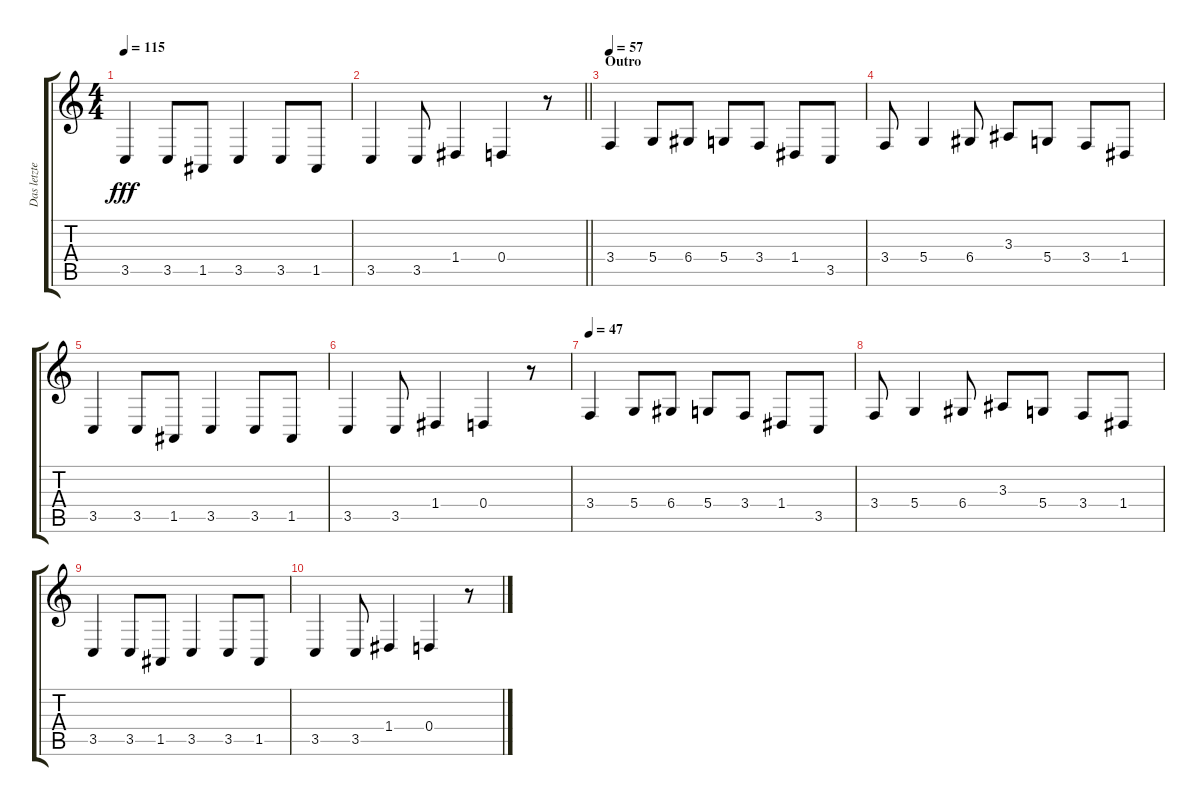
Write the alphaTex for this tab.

\track ("Das letzte Einhorn" "Das letzte") {instrument choiraahs}
\staff {score tabs}
\tuning (E4 B3 G3 D3 A2 E2) {hide}
\ts (4 4)
\tempo 115
\clef g2
\ks c
3.5.4{dy fff} 3.5.8 1.5.8 3.5.4 3.5.8 1.5.8 |
\barLineRight lightlight
3.5.4 3.5.8 1.4.4 0.4.4 r.8 |
\section ("" "Outro")
\tempo 57
3.4.4 5.4.8 6.4.8 5.4.8 3.4.8 1.4.8 3.5.8 |
3.4.8 5.4.4 6.4.8 3.3.8 5.4.8 3.4.8 1.4.8 |
3.5.4 3.5.8 1.5.8 3.5.4 3.5.8 1.5.8 |
3.5.4 3.5.8 1.4.4 0.4.4 r.8 |
\tempo 47
3.4.4 5.4.8 6.4.8 5.4.8 3.4.8 1.4.8 3.5.8 |
3.4.8 5.4.4 6.4.8 3.3.8 5.4.8 3.4.8 1.4.8 |
3.5.4 3.5.8 1.5.8 3.5.4 3.5.8 1.5.8 |
3.5.4 3.5.8 1.4.4 0.4.4 r.8
